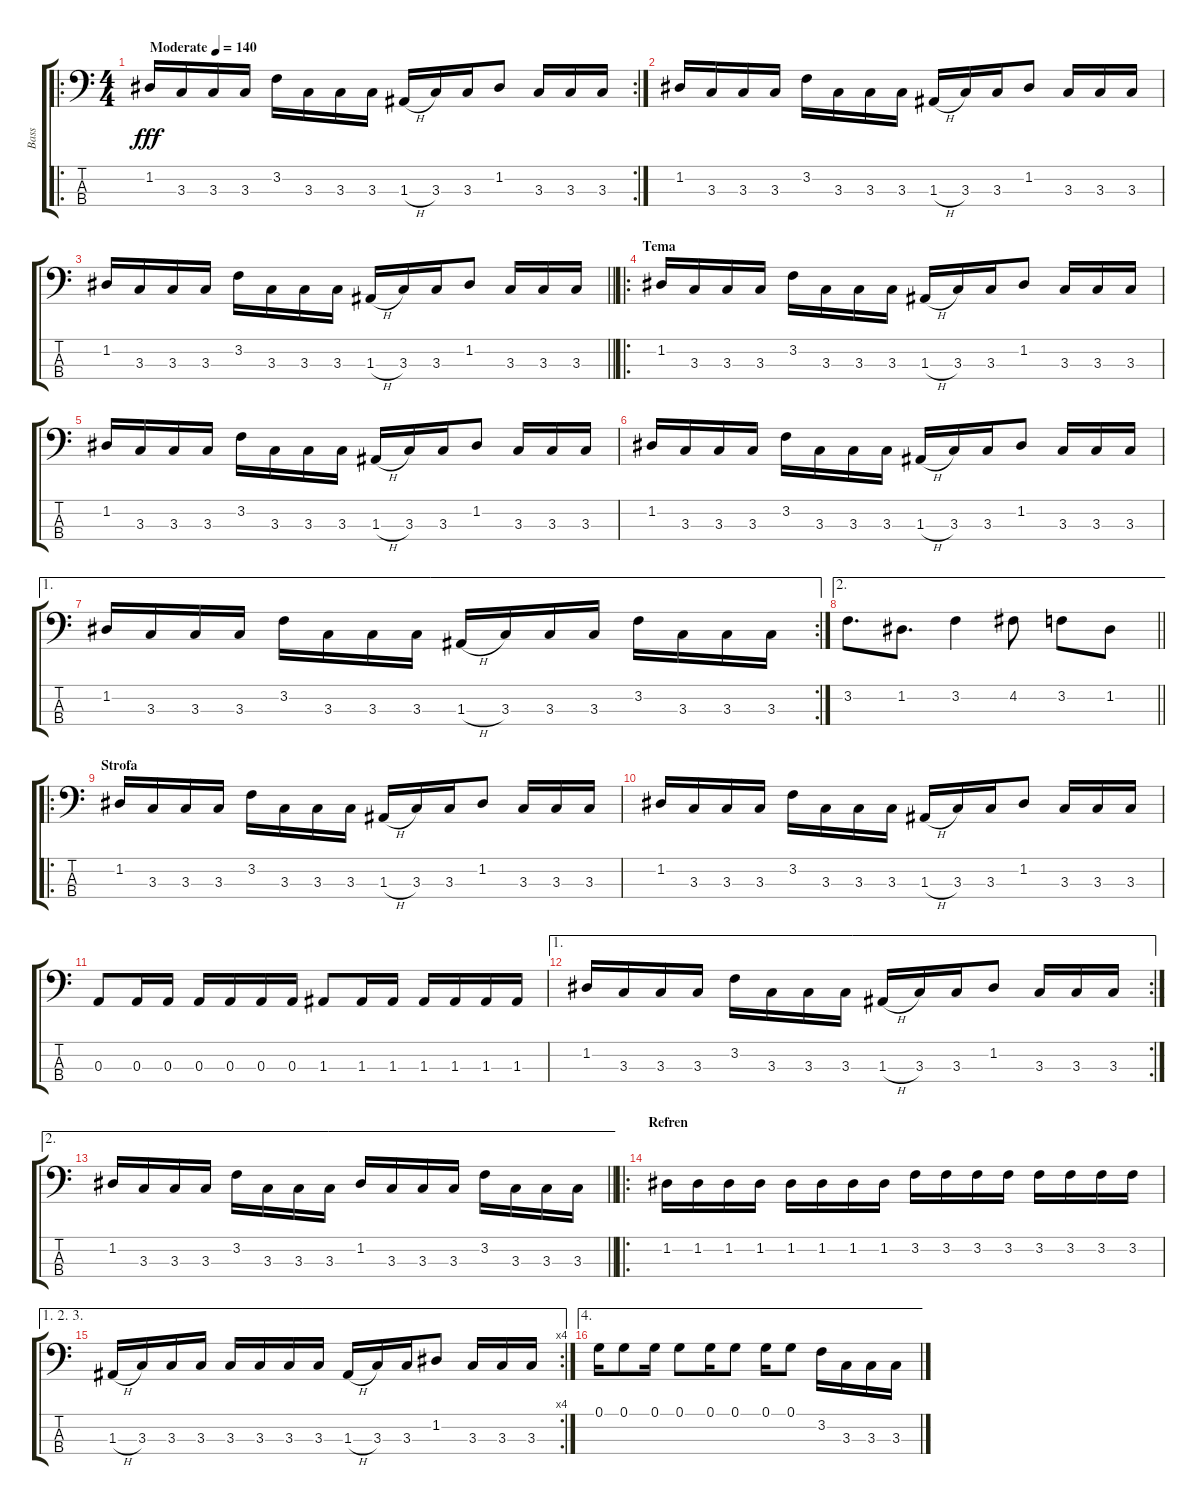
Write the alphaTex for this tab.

\track ("Bass" "Bass") {instrument electricbassfinger}
\staff {score tabs}
\tuning (G2 D2 A1 E1) {hide}
\ro
\rc 2
\ts (4 4)
\tempo (140 "Moderate")
\clef f4
\ks c
1.2.16{dy fff instrument electricbassfinger} 3.3.16 3.3.16 3.3.16 3.2.16 3.3.16 3.3.16 3.3.16 1.3{h}.16 3.3.16 3.3.16 1.2.8 3.3.16 3.3.16 3.3.16 |
1.2.16 3.3.16 3.3.16 3.3.16 3.2.16 3.3.16 3.3.16 3.3.16 1.3{h}.16 3.3.16 3.3.16 1.2.8 3.3.16 3.3.16 3.3.16 |
\barLineRight lightlight
1.2.16 3.3.16 3.3.16 3.3.16 3.2.16 3.3.16 3.3.16 3.3.16 1.3{h}.16 3.3.16 3.3.16 1.2.8 3.3.16 3.3.16 3.3.16 |
\ro
\section ("" "Tema")
1.2.16 3.3.16 3.3.16 3.3.16 3.2.16 3.3.16 3.3.16 3.3.16 1.3{h}.16 3.3.16 3.3.16 1.2.8 3.3.16 3.3.16 3.3.16 |
1.2.16 3.3.16 3.3.16 3.3.16 3.2.16 3.3.16 3.3.16 3.3.16 1.3{h}.16 3.3.16 3.3.16 1.2.8 3.3.16 3.3.16 3.3.16 |
1.2.16 3.3.16 3.3.16 3.3.16 3.2.16 3.3.16 3.3.16 3.3.16 1.3{h}.16 3.3.16 3.3.16 1.2.8 3.3.16 3.3.16 3.3.16 |
\ae 1
\rc 2
1.2.16 3.3.16 3.3.16 3.3.16 3.2.16 3.3.16 3.3.16 3.3.16 1.3{h}.16 3.3.16 3.3.16 3.3.16 3.2.16 3.3.16 3.3.16 3.3.16 |
\ae 2
\barLineRight lightlight
3.2.8{d} 1.2.8{d} 3.2.4 4.2.8 3.2.8 1.2.8 |
\ro
\section ("" "Strofa")
1.2.16 3.3.16 3.3.16 3.3.16 3.2.16 3.3.16 3.3.16 3.3.16 1.3{h}.16 3.3.16 3.3.16 1.2.8 3.3.16 3.3.16 3.3.16 |
1.2.16 3.3.16 3.3.16 3.3.16 3.2.16 3.3.16 3.3.16 3.3.16 1.3{h}.16 3.3.16 3.3.16 1.2.8 3.3.16 3.3.16 3.3.16 |
0.3.8 0.3.16 0.3.16 0.3.16 0.3.16 0.3.16 0.3.16 1.3.8 1.3.16 1.3.16 1.3.16 1.3.16 1.3.16 1.3.16 |
\ae 1
\rc 2
1.2.16 3.3.16 3.3.16 3.3.16 3.2.16 3.3.16 3.3.16 3.3.16 1.3{h}.16 3.3.16 3.3.16 1.2.8 3.3.16 3.3.16 3.3.16 |
\ae 2
\barLineRight lightlight
1.2.16 3.3.16 3.3.16 3.3.16 3.2.16 3.3.16 3.3.16 3.3.16 1.2.16 3.3.16 3.3.16 3.3.16 3.2.16 3.3.16 3.3.16 3.3.16 |
\ro
\section ("" "Refren")
1.2.16 1.2.16 1.2.16 1.2.16 1.2.16 1.2.16 1.2.16 1.2.16 3.2.16 3.2.16 3.2.16 3.2.16 3.2.16 3.2.16 3.2.16 3.2.16 |
\ae (1 2 3)
\rc 4
1.3{h}.16 3.3.16 3.3.16 3.3.16 3.3.16 3.3.16 3.3.16 3.3.16 1.3{h}.16 3.3.16 3.3.16 1.2.8 3.3.16 3.3.16 3.3.16 |
\ae 4
0.1.16 0.1.8 0.1.16 0.1.8 0.1.16 0.1.8 0.1.16 0.1.8 3.2.16 3.3.16 3.3.16 3.3.16
